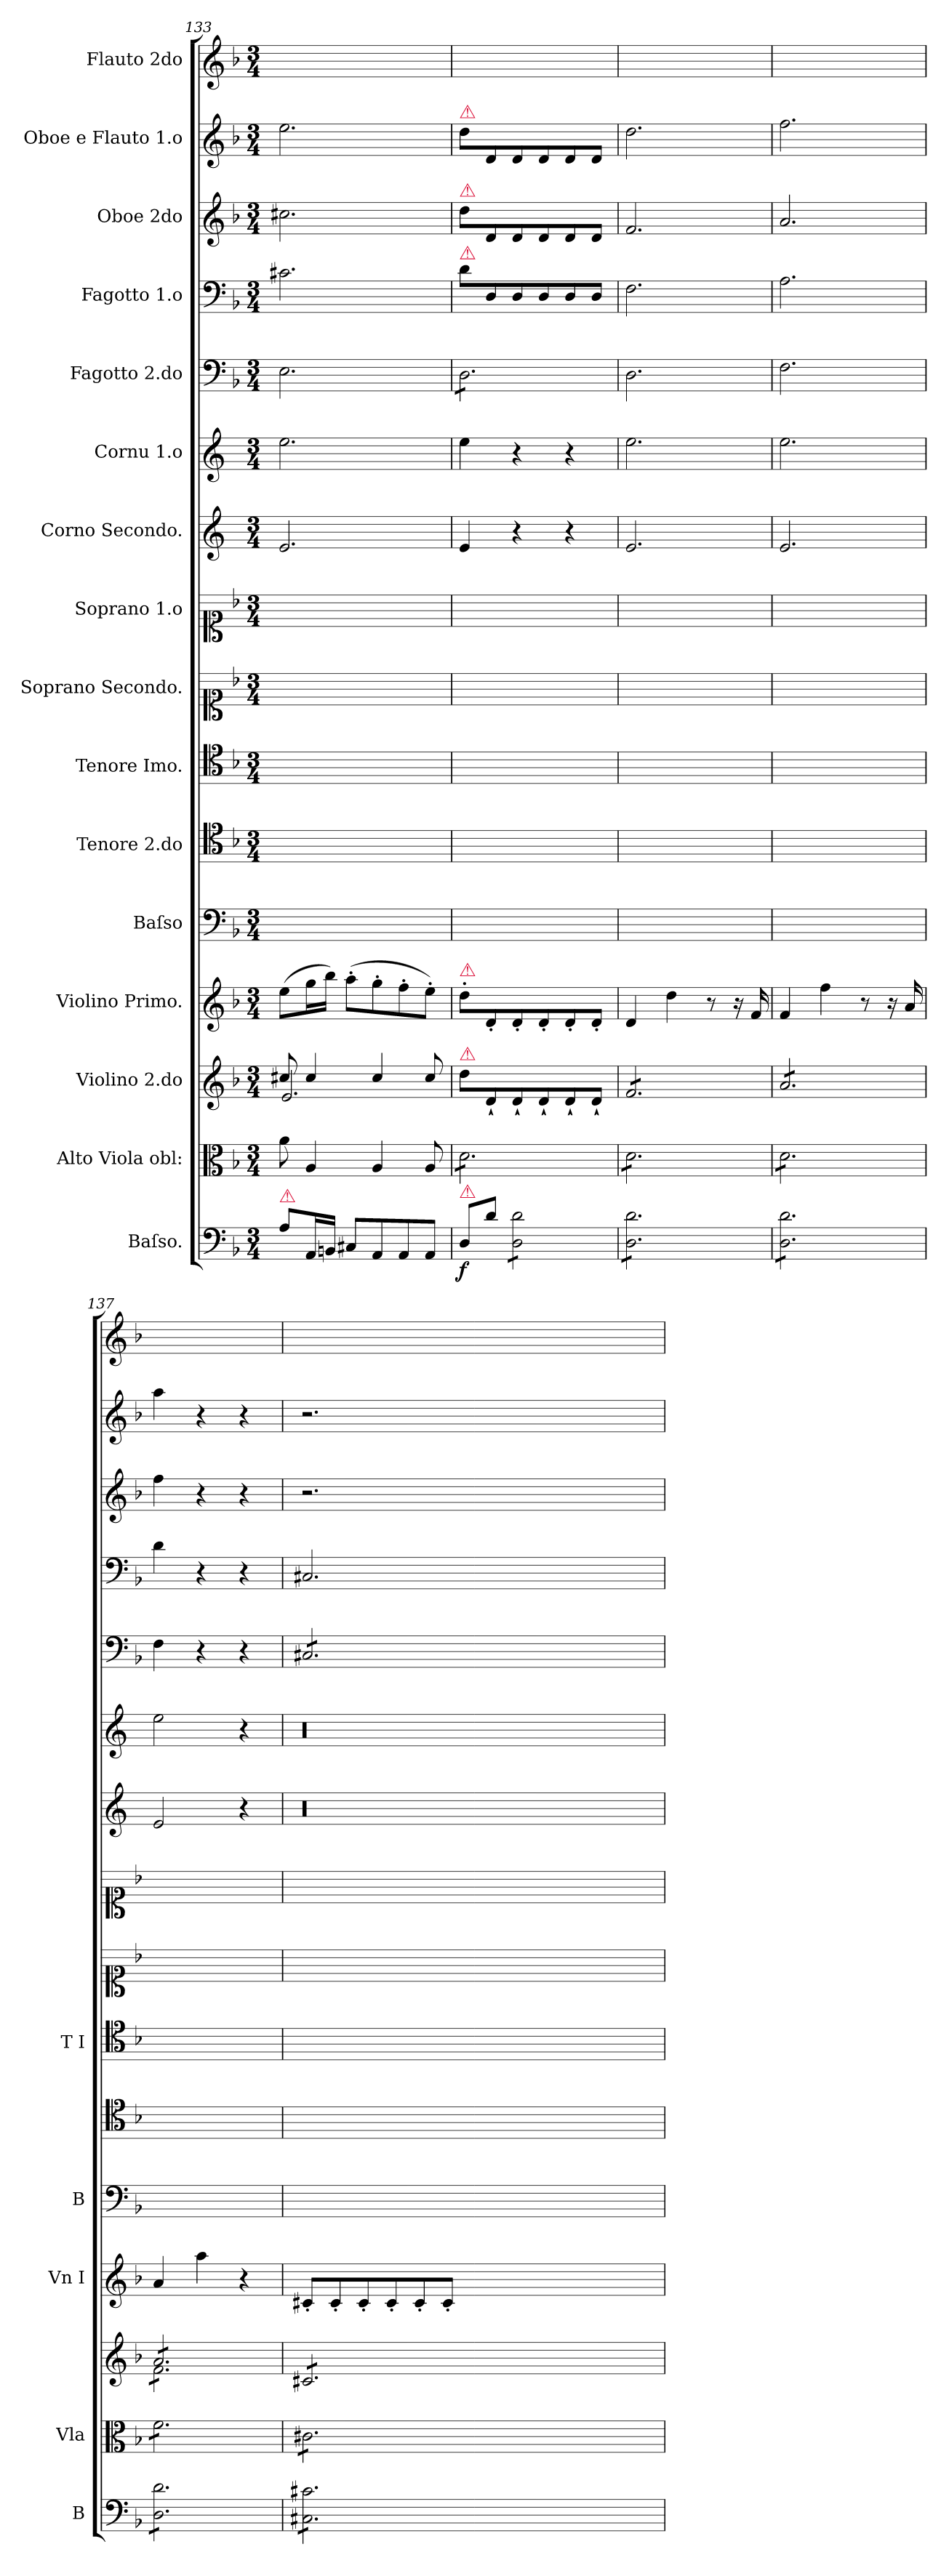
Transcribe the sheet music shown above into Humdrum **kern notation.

**kern	**dynam	**kern	**kern	**kern	**kern	**kern	**kern	**kern	**kern	**kern	**kern	**kern	**kern	**kern	**kern	**kern
*part16	*part16	*part15	*part14	*part13	*part12	*part11	*part10	*part9	*part8	*part7	*part6	*part5	*part4	*part3	*part2	*part1
*staff16	*staff16	*staff15	*staff14	*staff13	*staff12	*staff11	*staff10	*staff9	*staff8	*staff7	*staff6	*staff5	*staff4	*staff3	*staff2	*staff1
*I"Baſso.	*	*I"Alto Viola obl:	*I"Violino 2.do	*I"Violino Primo.	*I"Baſso	*I"Tenore 2.do	*I"Tenore Imo.	*I"Soprano Secondo.	*I"Soprano 1.o	*I"Corno Secondo.	*I"Cornu 1.o	*I"Fagotto 2.do	*I"Fagotto 1.o	*I"Oboe 2do	*I"Oboe e Flauto 1.o	*I"Flauto 2do
*I'B	*	*I'Vla	*	*I'Vn I	*I'B	*	*I'T I	*	*	*	*	*	*	*	*	*
*clefF4	*	*clefC3	*clefG2	*clefG2	*clefF4	*clefC4	*clefC4	*clefC1	*clefC1	*clefG2	*clefG2	*clefF4	*clefF4	*clefG2	*clefG2	*clefG2
*	*	*	*	*	*	*	*	*	*	*ITrd4c7	*ITrd4c7	*	*	*	*	*
*k[b-]	*	*k[b-]	*k[b-]	*k[b-]	*k[b-]	*k[b-]	*k[b-]	*k[b-]	*k[b-]	*k[b-]	*k[b-]	*k[b-]	*k[b-]	*k[b-]	*k[b-]	*k[b-]
*d:	*	*d:	*d:	*d:	*d:	*d:	*d:	*d:	*d:	*	*	*d:	*d:	*d:	*d:	*d:
*M3/4	*	*M3/4	*M3/4	*M3/4	*M3/4	*M3/4	*M3/4	*M3/4	*M3/4	*M3/4	*M3/4	*M3/4	*M3/4	*M3/4	*M3/4	*M3/4
=133	=133	=133	=133	=133	=133	=133	=133	=133	=133	=133	=133	=133	=133	=133	=133	=133
*	*	*	*^	*	*	*	*	*	*	*	*	*	*	*	*	*
!LO:TX:a:color=crimson:t=⚠	!	!	!	!	!	!	!	!	!	!	!	!	!	!	!	!	!
8A\L	.	8a\	8cc#X/	2.e/	(8ee\L	2.ryy	2.ryy	2.ryy	2.ryy	2.ryy	2.A/	2.a\	2.E\	2.c#X\	2.cc#X\	2.ee\	2.ryy
16AA/L	.	4A/	4cc#/	.	16gg\L	.	.	.	.	.	.	.	.	.	.	.	.
16BBn/JJ	.	.	.	.	16bb-\JJ)	.	.	.	.	.	.	.	.	.	.	.	.
8C#X/L	.	.	.	.	(8aa'\L	.	.	.	.	.	.	.	.	.	.	.	.
8AA/	.	4A/	4cc#/	.	8gg'\	.	.	.	.	.	.	.	.	.	.	.	.
8AA/	.	.	.	.	8ff'\	.	.	.	.	.	.	.	.	.	.	.	.
8AA/J	.	8A/	8cc#/	.	8ee'\J)	.	.	.	.	.	.	.	.	.	.	.	.
*	*	*	*v	*v	*	*	*	*	*	*	*	*	*	*	*	*	*
=134	=134	=134	=134	=134	=134	=134	=134	=134	=134	=134	=134	=134	=134	=134	=134	=134
!	!	!	!	!	!	!	!	!	!	!	!	!	!	!	!LO:TX:a:color=crimson:t=⚠	!
!	!	!	!	!	!	!	!	!	!	!	!	!	!	!LO:TX:a:color=crimson:t=⚠	!	!
!	!	!	!	!	!	!	!	!	!	!	!	!	!LO:TX:a:color=crimson:t=⚠	!	!	!
!	!	!	!	!LO:TX:a:color=crimson:t=⚠	!	!	!	!	!	!	!	!	!	!	!	!
!	!	!	!LO:TX:a:color=crimson:t=⚠	!	!	!	!	!	!	!	!	!	!	!	!	!
!LO:TX:a:color=crimson:t=⚠	!	!	!	!	!	!	!	!	!	!	!	!	!	!	!	!
*	*	*tremolo	*	*	*	*	*	*	*	*	*	*	*	*	*	*
*	*	*	*	*	*	*	*	*	*	*	*	*tremolo	*	*	*	*
8D/L	f	8d\L	8dd\L	8dd'\L	2.ryy	2.ryy	2.ryy	2.ryy	2.ryy	4A/	4a\	8D\L	8d\L	8dd\L	8dd\L	2.ryy
8d\J	.	8d\	8d`/	8d'/	.	.	.	.	.	.	.	8D\	8D/	8d/	8d/	.
*tremolo	*	*	*	*	*	*	*	*	*	*	*	*	*	*	*	*
8D\ 8d\L	.	8d\	8d`/	8d'/	.	.	.	.	.	4r	4r	8D\	8D/	8d/	8d/	.
8D\ 8d\	.	8d\	8d`/	8d'/	.	.	.	.	.	.	.	8D\	8D/	8d/	8d/	.
8D\ 8d\	.	8d\	8d`/	8d'/	.	.	.	.	.	4r	4r	8D\	8D/	8d/	8d/	.
8D\ 8d\J	.	8d\J	8d`/J	8d'/J	.	.	.	.	.	.	.	8D\J	8D/J	8d/J	8d/J	.
*	*	*	*	*	*	*	*	*	*	*	*	*Xtremolo	*	*	*	*
=135	=135	=135	=135	=135	=135	=135	=135	=135	=135	=135	=135	=135	=135	=135	=135	=135
*	*	*	*tremolo	*	*	*	*	*	*	*	*	*	*	*	*	*
8D\ 8d\L	.	8d\L	8f/L	4d/	2.ryy	2.ryy	2.ryy	2.ryy	2.ryy	2.A/	2.a\	2.D\	2.F\	2.f/	2.dd\	2.ryy
8D\ 8d\	.	8d\	8f/	.	.	.	.	.	.	.	.	.	.	.	.	.
8D\ 8d\	.	8d\	8f/	4dd\	.	.	.	.	.	.	.	.	.	.	.	.
8D\ 8d\	.	8d\	8f/	.	.	.	.	.	.	.	.	.	.	.	.	.
8D\ 8d\	.	8d\	8f/	8r	.	.	.	.	.	.	.	.	.	.	.	.
8D\ 8d\J	.	8d\J	8f/J	16r	.	.	.	.	.	.	.	.	.	.	.	.
.	.	.	.	16f/	.	.	.	.	.	.	.	.	.	.	.	.
=136	=136	=136	=136	=136	=136	=136	=136	=136	=136	=136	=136	=136	=136	=136	=136	=136
8D\ 8d\L	.	8d\L	8a/L	4f/	2.ryy	2.ryy	2.ryy	2.ryy	2.ryy	2.A/	2.a\	2.F\	2.A\	2.a/	2.ff\	2.ryy
8D\ 8d\	.	8d\	8a/	.	.	.	.	.	.	.	.	.	.	.	.	.
8D\ 8d\	.	8d\	8a/	4ff\	.	.	.	.	.	.	.	.	.	.	.	.
8D\ 8d\	.	8d\	8a/	.	.	.	.	.	.	.	.	.	.	.	.	.
8D\ 8d\	.	8d\	8a/	8r	.	.	.	.	.	.	.	.	.	.	.	.
8D\ 8d\J	.	8d\J	8a/J	16r	.	.	.	.	.	.	.	.	.	.	.	.
.	.	.	.	16a/	.	.	.	.	.	.	.	.	.	.	.	.
=137	=137	=137	=137	=137	=137	=137	=137	=137	=137	=137	=137	=137	=137	=137	=137	=137
*	*	*	*^	*	*	*	*	*	*	*	*	*	*	*	*	*
8D\ 8d\L	.	8f\L	8a/L	8f\L	4a/	2.ryy	2.ryy	2.ryy	2.ryy	2.ryy	2A/	2a\	4F\	4d\	4ff\	4aa\	2.ryy
8D\ 8d\	.	8f\	8a/	8f\	.	.	.	.	.	.	.	.	.	.	.	.	.
8D\ 8d\	.	8f\	8a/	8f\	4aa\	.	.	.	.	.	.	.	4r	4r	4r	4r	.
8D\ 8d\	.	8f\	8a/	8f\	.	.	.	.	.	.	.	.	.	.	.	.	.
8D\ 8d\	.	8f\	8a/	8f\	4r	.	.	.	.	.	4r	4r	4r	4r	4r	4r	.
8D\ 8d\J	.	8f\J	8a/J	8f\J	.	.	.	.	.	.	.	.	.	.	.	.	.
*	*	*	*v	*v	*	*	*	*	*	*	*	*	*	*	*	*	*
=138	=138	=138	=138	=138	=138	=138	=138	=138	=138	=138	=138	=138	=138	=138	=138	=138
!	!	!	!	!	!	!	!	!	!	!LO:N:vis=00	!LO:N:vis=00	!	!	!	!	!
*	*	*	*	*	*	*	*	*	*	*	*	*tremolo	*	*	*	*
8C#X\ 8c#X\L	.	8c#X\L	8c#X/L	8c#X'/L	2.ryy	2.ryy	2.ryy	2.ryy	2.ryy	0.r	0.r	8C#X/L	2.C#X/	2.r	2.r	2.ryy
8C#X\ 8c#X\	.	8c#X\	8c#X/	8c#'/	.	.	.	.	.	.	.	8C#X/	.	.	.	.
8C#X\ 8c#X\	.	8c#X\	8c#X/	8c#'/	.	.	.	.	.	.	.	8C#X/	.	.	.	.
8C#X\ 8c#X\	.	8c#X\	8c#X/	8c#'/	.	.	.	.	.	.	.	8C#X/	.	.	.	.
8C#X\ 8c#X\	.	8c#X\	8c#X/	8c#'/	.	.	.	.	.	.	.	8C#X/	.	.	.	.
8C#X\ 8c#X\J	.	8c#X\J	8c#X/J	8c#'/J	.	.	.	.	.	.	.	8C#X/J	.	.	.	.
*	*	*	*	*	*	*	*	*	*	*	*	*Xtremolo	*	*	*	*
*	*	*	*Xtremolo	*	*	*	*	*	*	*	*	*	*	*	*	*
*	*	*Xtremolo	*	*	*	*	*	*	*	*	*	*	*	*	*	*
*Xtremolo	*	*	*	*	*	*	*	*	*	*	*	*	*	*	*	*
0ryy	.	0ryy	0ryy	0ryy	0ryy	0ryy	0ryy	0ryy	0ryy	.	.	0ryy	0ryy	0ryy	0ryy	0ryy
4ryy	.	4ryy	4ryy	4ryy	4ryy	4ryy	4ryy	4ryy	4ryy	.	.	4ryy	4ryy	4ryy	4ryy	4ryy
=	=	=	=	=	=	=	=	=	=	=	=	=	=	=	=	=
*-	*-	*-	*-	*-	*-	*-	*-	*-	*-	*-	*-	*-	*-	*-	*-	*-
